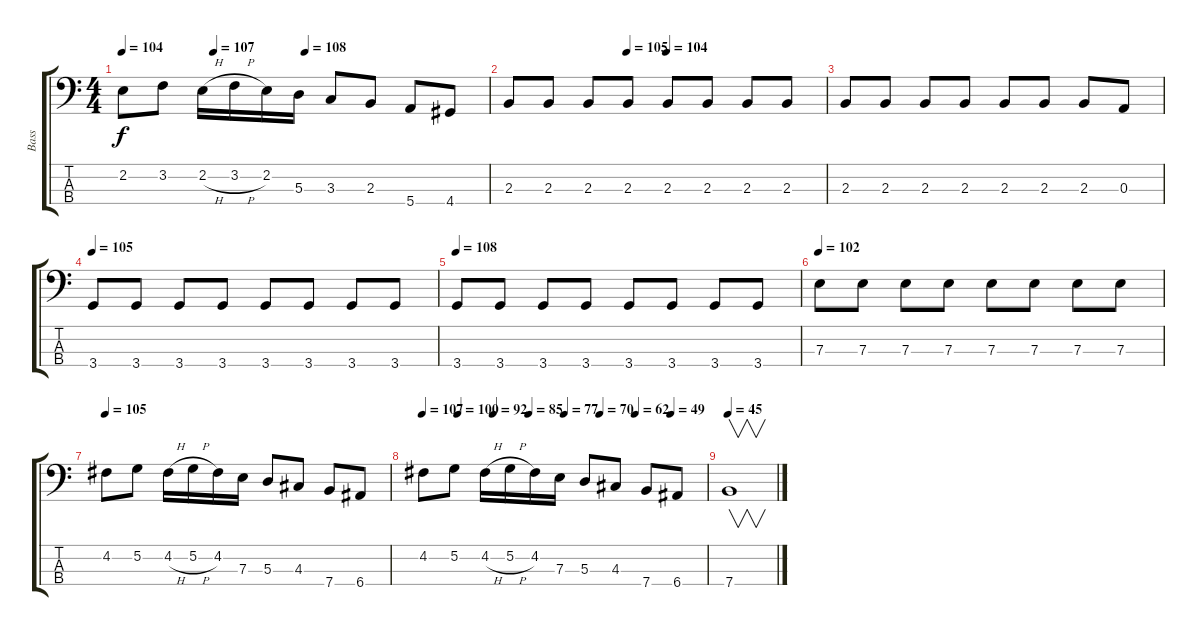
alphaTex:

\track ("Bass" "Bass") {instrument electricbasspick}
\staff {score tabs}
\tuning (G2 D2 A1 E1) {hide}
\ts (4 4)
\tempo 104
\tempo (107 0.25)
\tempo (108 0.5)
\clef f4
\ks c
2.2.8{dy f} 3.2.8 2.2{h}.16 3.2{h}.16 2.2.16 5.3.16 3.3.8 2.3.8 5.4.8 4.4.8 |
\tempo (105 0.375)
\tempo (104 0.5)
2.3.8 2.3.8 2.3.8 2.3.8 2.3.8 2.3.8 2.3.8 2.3.8 |
2.3.8 2.3.8 2.3.8 2.3.8 2.3.8 2.3.8 2.3.8 0.3.8 |
\tempo 105
3.4.8 3.4.8 3.4.8 3.4.8 3.4.8 3.4.8 3.4.8 3.4.8 |
\tempo 108
3.4.8 3.4.8 3.4.8 3.4.8 3.4.8 3.4.8 3.4.8 3.4.8 |
\tempo 102
7.3.8 7.3.8 7.3.8 7.3.8 7.3.8 7.3.8 7.3.8 7.3.8 |
\tempo 105
4.2.8 5.2.8 4.2{h}.16 5.2{h}.16 4.2.16 7.3.16 5.3.8 4.3.8 7.4.8 6.4.8 |
\tempo 107
\tempo (100 0.125)
\tempo (92 0.25)
\tempo (85 0.375)
\tempo (77 0.5)
\tempo (70 0.625)
\tempo (62 0.75)
\tempo (49 0.875)
4.2.8 5.2.8 4.2{h}.16 5.2{h}.16 4.2.16 7.3.16 5.3.8 4.3.8 7.4.8 6.4.8 |
\tempo 45
7.4.1{v}
